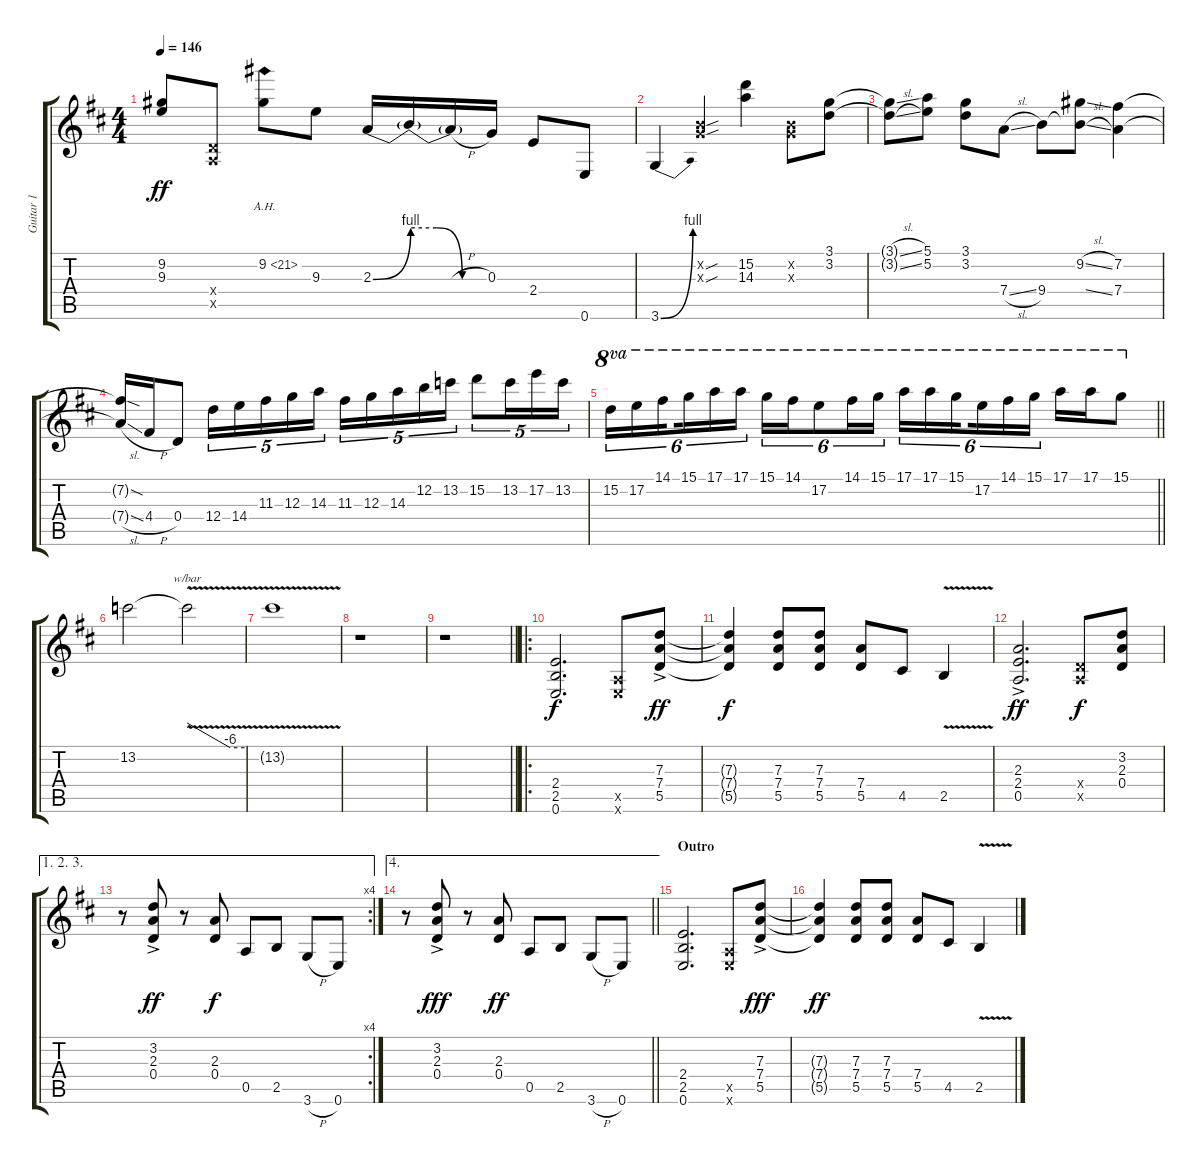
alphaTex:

\track ("Guitar 1" "Guitar 1") {instrument distortionguitar}
\staff {score tabs}
\tuning (E4 B3 G3 D3 A2 E2) {hide}
\ts (4 4)
\tempo 146
\clef g2
\ks d
(9.2 9.3).8{dy ff} (0.4{x} 0.5{x}).8 9.2{ah 12}.8 9.3.8 2.3{be (bend 0 0 60 4)}.16 2.3{be (custom 0 4 20 4 40 0 60 0) t}.16 2.3{h t}.16 0.3.16 2.4.8 0.6.8 |
3.6{be (bend 0 0 60 4)}.4 (0.2{sou x} 0.3{sou x}).4 (15.2 14.3).4 (0.2{x} 0.3{x}).8 (3.1 3.2).8 |
(3.1{sl t} 3.2{sl t}).8 (5.1 5.2).8 (3.1 3.2).8 7.4{sl}.8 9.4.8 (9.2{sl} 9.4{sl t}).8 (7.2 7.4).4 |
(7.2{sod t} 7.4{sl t}).16 4.4{h}.16 0.4.8 12.4.16{tu (5 4)} 14.4.16{tu (5 4)} 11.3.16{tu (5 4)} 12.3.16{tu (5 4)} 14.3.16{tu (5 4)} 11.3.16{tu (5 4)} 12.3.16{tu (5 4)} 14.3.16{tu (5 4)} 12.2.16{tu (5 4)} 13.2.16{tu (5 4)} 15.2.8{tu (5 4)} 13.2.16{tu (5 4)} 17.2.16{tu (5 4)} 13.2.16{tu (5 4)} |
\barLineRight lightlight
15.2.16{tu (6 4) ot 8va} 17.2.16{tu (6 4) ot 8va} 14.1.16{tu (6 4) ot 8va beam splitsecondary} 15.1.16{tu (6 4) ot 8va} 17.1.16{tu (6 4) ot 8va} 17.1.16{tu (6 4) ot 8va} 15.1.16{tu (6 4) ot 8va} 14.1.16{tu (6 4) ot 8va} 17.2.8{tu (6 4) ot 8va} 14.1.16{tu (6 4) ot 8va} 15.1.16{tu (6 4) ot 8va} 17.1.16{tu (6 4) ot 8va} 17.1.16{tu (6 4) ot 8va} 15.1.16{tu (6 4) ot 8va beam splitsecondary} 17.2.16{tu (6 4) ot 8va} 14.1.16{tu (6 4) ot 8va} 15.1.16{tu (6 4) ot 8va} 17.1.16{ot 8va} 17.1.16{ot 8va} 15.1.8{ot 8va} |
13.2.2 13.2{v t}.2{tbe (custom default 0 0 45 -24 60 -24)} |
13.2{v t}.1 |
r.1 |
\barLineRight lightlight
r.1 |
\ro
(2.4 2.5 0.6).2{d dy f} (0.5{x} 0.6{x}).8 (7.3{ac} 7.4{ac} 5.5{ac}).8{dy ff} |
(7.3{t} 7.4{t} 5.5{t}).4{dy f} (7.3 7.4 5.5).8 (7.3 7.4 5.5).8 (7.4 5.5).8 4.5.8 2.5{v}.4 |
(2.3{ac} 2.4{ac} 0.5{ac}).2{d dy ff} (0.4{x} 0.5{x}).8{dy f} (3.2 2.3 0.4).8 |
\ae (1 2 3)
\rc 4
r.8 (3.2{ac} 2.3{ac} 0.4{ac}).8{dy ff} r.8 (2.3 0.4).8{dy f} 0.5.8 2.5.8 3.6{h}.8 0.6.8 |
\ae 4
\barLineRight lightlight
r.8 (3.2{ac} 2.3{ac} 0.4{ac}).8{dy fff} r.8 (2.3 0.4).8{dy ff} 0.5.8 2.5.8 3.6{h}.8 0.6.8 |
\section ("" "Outro")
(2.4 2.5 0.6).2{d} (0.5{x} 0.6{x}).8 (7.3{ac} 7.4{ac} 5.5{ac}).8{dy fff} |
(7.3{t} 7.4{t} 5.5{t}).4{dy ff} (7.3 7.4 5.5).8 (7.3 7.4 5.5).8 (7.4 5.5).8 4.5.8 2.5{v}.4
